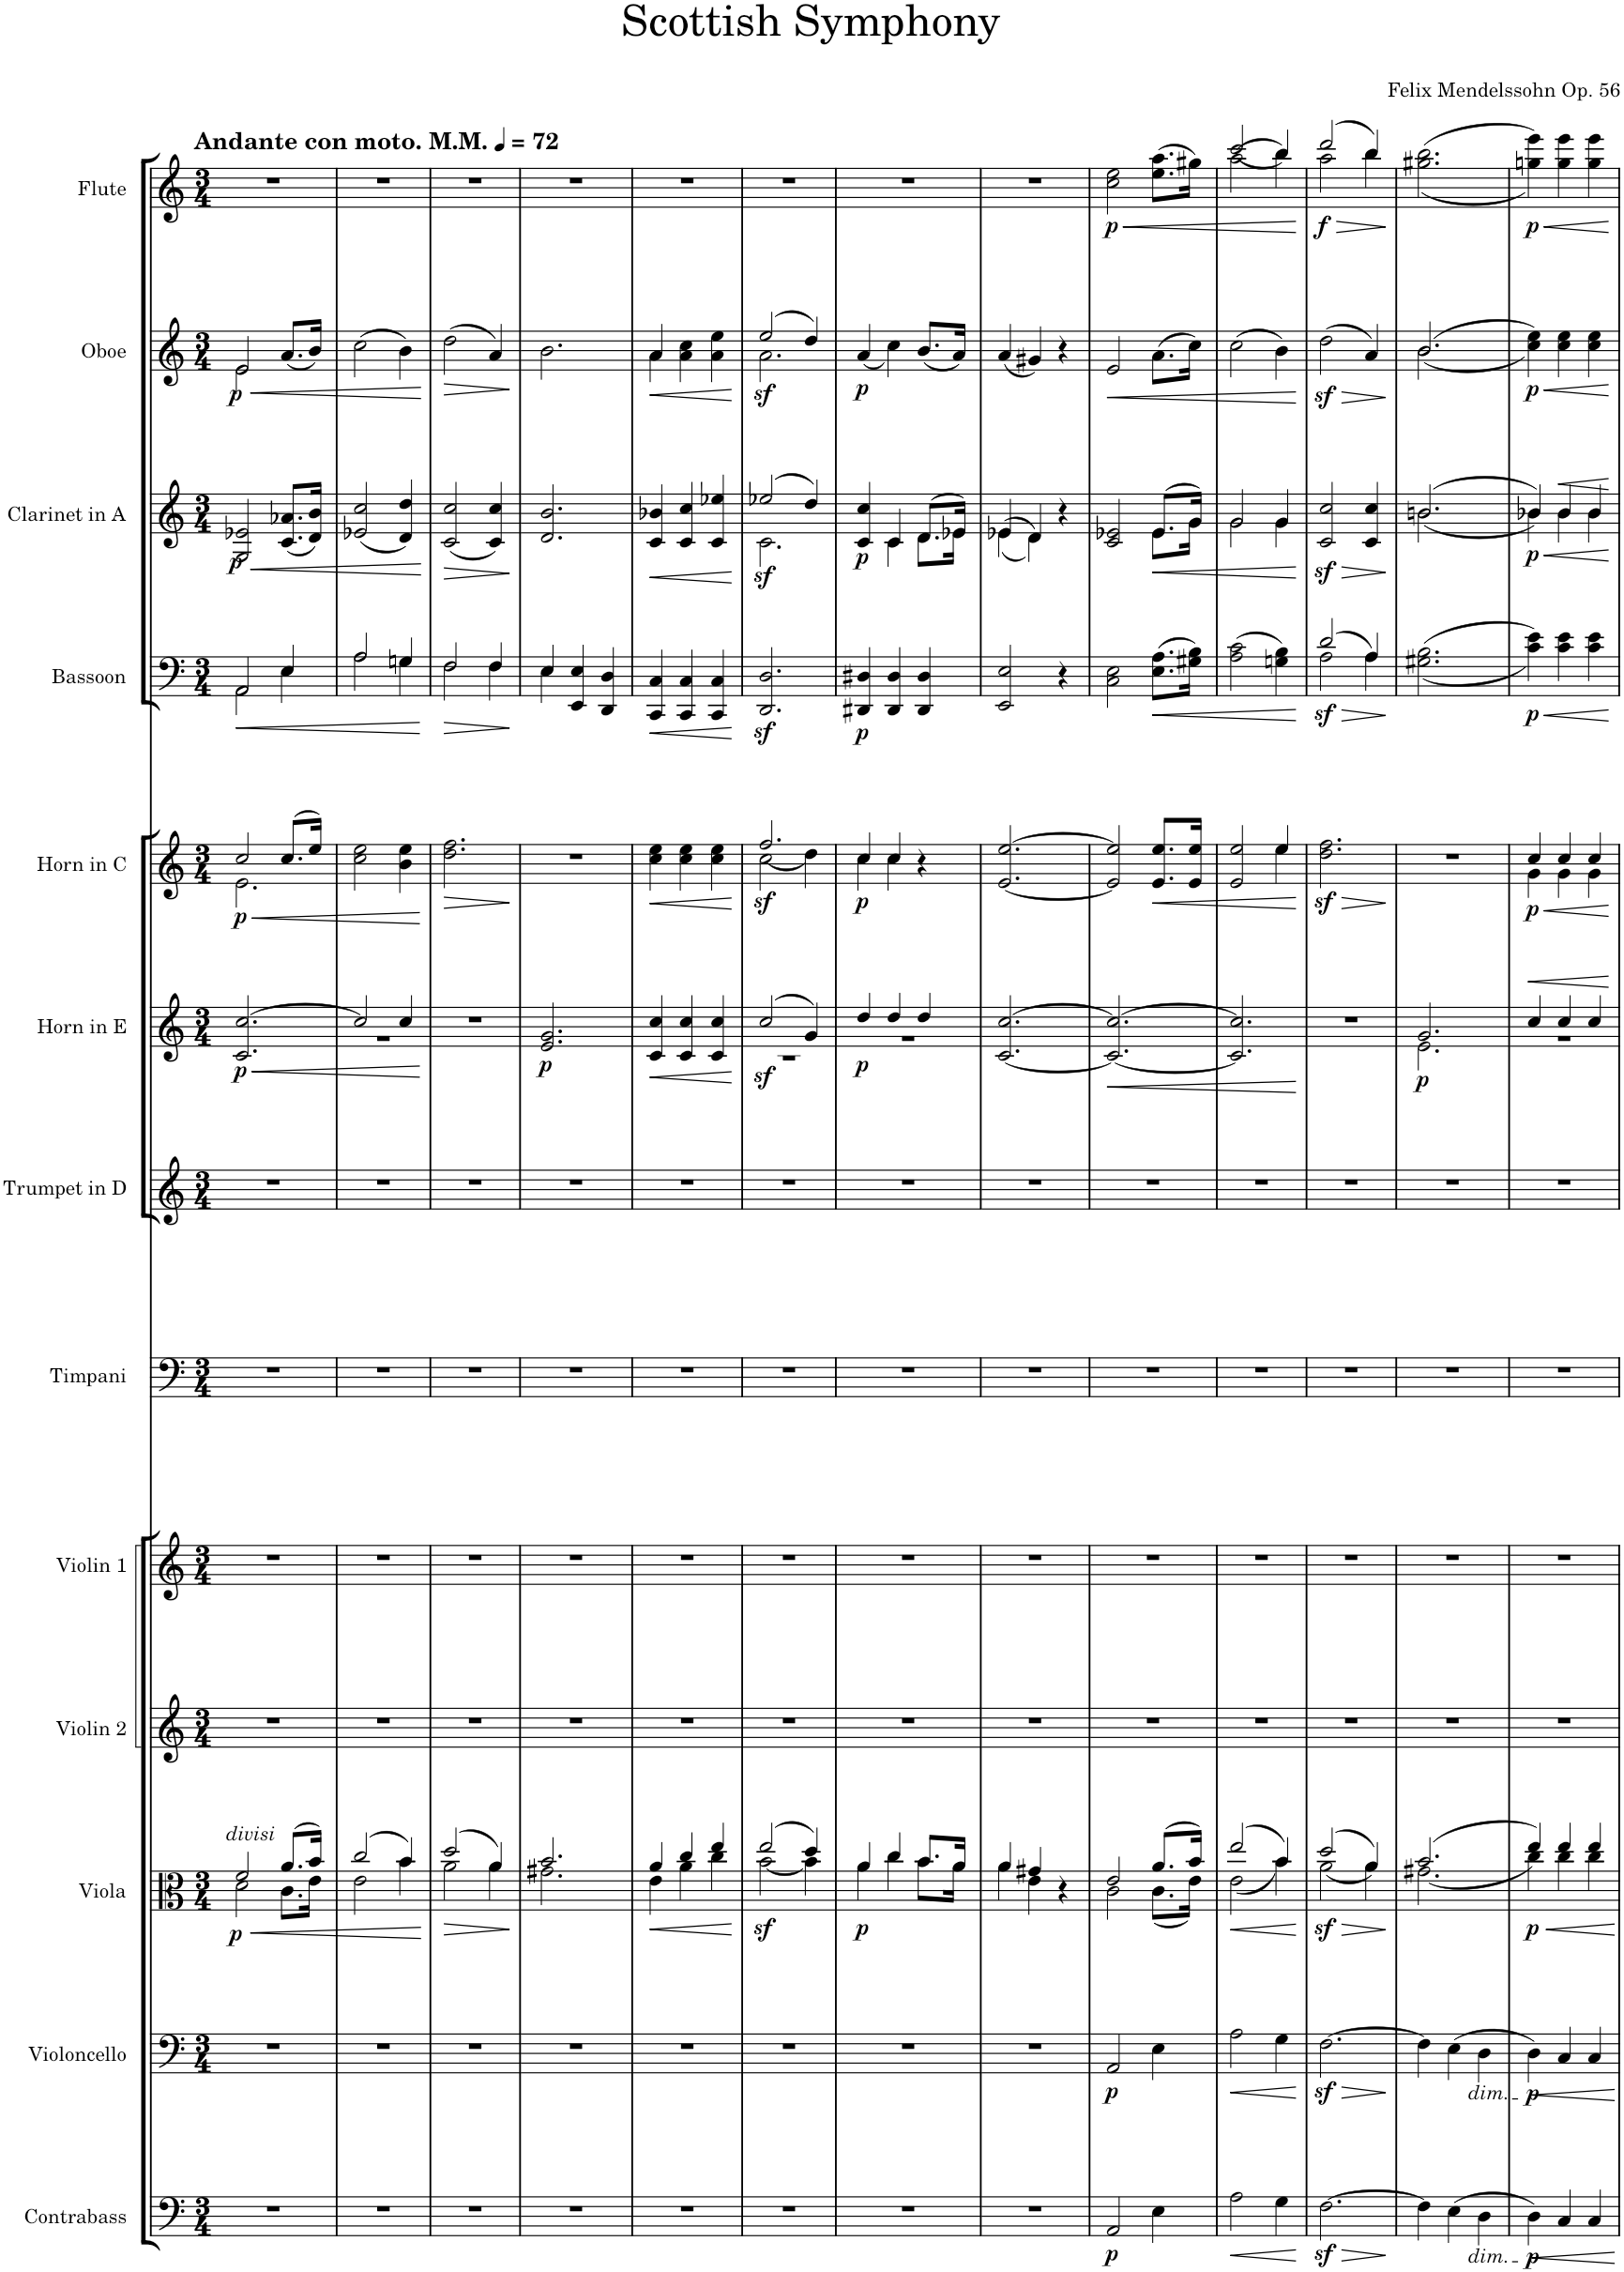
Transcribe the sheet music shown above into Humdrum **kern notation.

**kern	**dynam	**kern	**dynam	**kern	**dynam	**kern	**kern	**kern	**kern	**kern	**dynam	**kern	**dynam	**kern	**dynam	**kern	**dynam	**kern	**dynam	**kern	**dynam
*part13	*part13	*part12	*part12	*part11	*part11	*part10	*part9	*part8	*part7	*part6	*part6	*part5	*part5	*part4	*part4	*part3	*part3	*part2	*part2	*part1	*part1
*staff13	*staff13	*staff12	*staff12	*staff11	*staff11	*staff10	*staff9	*staff8	*staff7	*staff6	*staff6	*staff5	*staff5	*staff4	*staff4	*staff3	*staff3	*staff2	*staff2	*staff1	*staff1
*I"Contrabass	*	*I"Violoncello	*	*I"Viola	*	*I"Violin 2	*I"Violin 1	*I"Timpani	*I"Trumpet in D	*I"Horn in E	*	*I"Horn in C	*	*I"Bassoon	*	*I"Clarinet in A	*	*I"Oboe	*	*I"Flute	*
*I'Cb.	*	*I'Vc.	*	*I'Vla.	*	*I'Vln. 2	*I'Vln. 1	*I'Timp.	*I'Tpt. in D	*I'Hn. in E	*	*I'Hn. in C	*	*I'Bsn.	*	*I'Cl. in A	*	*I'Ob.	*	*I'Fl.	*
*clefF4	*	*clefF4	*	*clefC3	*	*clefG2	*clefG2	*clefF4	*clefG2	*clefG2	*	*clefG2	*	*clefF4	*	*clefG2	*	*clefG2	*	*clefG2	*
*Trd7c12	*	*	*	*	*	*	*	*	*Trd-1c-2	*Trd5c8	*	*Trd7c12	*	*	*	*Trd2c3	*	*	*	*	*
*k[]	*	*k[]	*	*k[]	*	*k[]	*k[]	*k[]	*k[]	*k[]	*	*k[]	*	*k[]	*	*k[]	*	*k[]	*	*k[]	*
*M3/4	*	*M3/4	*	*M3/4	*	*M3/4	*M3/4	*M3/4	*M3/4	*M3/4	*	*M3/4	*	*M3/4	*	*M3/4	*	*M3/4	*	*M3/4	*
*MM72	*	*MM72	*	*MM72	*	*MM72	*MM72	*MM72	*MM72	*MM72	*	*MM72	*	*MM72	*	*MM72	*	*MM72	*	*MM72	*
=1	=1	=1	=1	=1	=1	=1	=1	=1	=1	=1	=1	=1	=1	=1	=1	=1	=1	=1	=1	=1	=1
!	!	!	!	!	!	!	!	!	!	!	!	!	!	!	!	!	!	!	!	!LO:TX:a:B:t=Andante con moto. M.M.	!
!	!	!	!	!LO:TX:a:i:t=divisi	!	!	!	!	!	!	!	!	!	!	!	!	!	!	!	!	!
!	!	!	!	!	!LO:HP:b	!	!	!	!	!	!LO:HP:b	!	!LO:HP:b	!	!LO:HP:b	!	!LO:HP:b	!	!LO:HP:b	!	!
*	*	*	*	*^	*	*	*	*	*	*	*	*^	*	*^	*	*	*	*^	*	*	*
!	!	!	!	!	!	!LO:DY:n=1:b	!	!	!	!	!	!LO:DY:n=1:b	!	!	!LO:DY:n=1:b	!	!	!	!	!LO:DY:n=1:b	!	!	!LO:DY:n=1:b	!	!
2.r	.	2.r	.	2d\	2f/	< p	2.r	2.r	2.r	2.r	2.c/ [2.cc/	< p	2cc/	2.e\	< p	2AA/	2AA\	<	2G/ 2e-X/	< p	2e\	2e/	< p	2.r	.
.	.	.	.	(8.a/L	8.c\L	.	.	.	.	.	.	.	(8.cc/L	.	.	4E/	4E\	.	(8.c/ 8.a-X/L	.	(8.a/L	4ryy	.	.	.
.	.	.	.	16b/Jk)	16e\Jk	.	.	.	.	.	.	.	16ee/Jk)	.	.	.	.	.	16d/ 16b/Jk)	.	16b/Jk)	.	.	.	.
*	*	*	*	*	*	*	*	*	*	*	*	*	*v	*v	*	*	*	*	*	*	*v	*v	*	*	*
=2	=2	=2	=2	=2	=2	=2	=2	=2	=2	=2	=2	=2	=2	=2	=2	=2	=2	=2	=2	=2	=2	=2	=2
*	*	*	*	*	*	*	*	*	*	*	*^	*	*	*	*	*	*	*	*	*	*	*	*
2.r	.	2.r	.	(2cc/	2e\	.	2.r	2.r	2.r	2.r	2cc/]	2.r	.	2cc\ 2ee\	.	2A/	2A\	.	(2e-X/ 2cc/	.	(2cc\	.	2.r	.
.	.	.	.	4b/)	4b\	.	.	.	.	.	4cc/	.	.	4b\ 4ee\	.	4Gn/	4Gn\	.	4d/ 4dd/)	.	4b\)	.	.	.
*	*	*	*	*v	*v	*	*	*	*	*	*v	*v	*	*	*	*v	*v	*	*	*	*	*	*	*
.	.	.	.	.	[	.	.	.	.	.	[	.	[	.	[	.	[	.	[	.	.
=3	=3	=3	=3	=3	=3	=3	=3	=3	=3	=3	=3	=3	=3	=3	=3	=3	=3	=3	=3	=3	=3
!	!	!	!	!	!LO:HP:b	!	!	!	!	!	!	!	!LO:HP:b	!	!LO:HP:b	!	!LO:HP:b	!	!LO:HP:b	!	!
*	*	*	*	*^	*	*	*	*	*	*	*	*	*	*^	*	*	*	*	*	*	*
2.r	.	2.r	.	(2dd/	2a\	>	2.r	2.r	2.r	2.r	2.r	.	2.dd\ 2.ff\	>	2F/	2F\	>	(2c/ 2cc/	>	(2dd\	>	2.r	.
.	.	.	.	4a/)	4a\	.	.	.	.	.	.	.	.	.	4F/	4F\	.	4c/ 4cc/)	.	4a/)	.	.	.
*	*	*	*	*v	*v	*	*	*	*	*	*	*	*	*	*v	*v	*	*	*	*	*	*	*
.	.	.	.	.	]	.	.	.	.	.	.	.	]	.	]	.	]	.	]	.	.
=4	=4	=4	=4	=4	=4	=4	=4	=4	=4	=4	=4	=4	=4	=4	=4	=4	=4	=4	=4	=4	=4
*	*	*	*	*^	*	*	*	*	*	*	*	*	*	*^	*	*	*	*	*	*	*
!	!	!	!	!	!	!	!	!	!	!	!	!LO:DY:b	!	!	!	!	!	!	!	!	!	!	!
2.r	.	2.r	.	2.b/	2.g#X\	.	2.r	2.r	2.r	2.r	2.e/ 2.g/	p	2.r	.	4E/	4E\	.	2.d/ 2.b/	.	2.b\	.	2.r	.
.	.	.	.	.	.	.	.	.	.	.	.	.	.	.	4EE/ 4E/	2ryy	.	.	.	.	.	.	.
.	.	.	.	.	.	.	.	.	.	.	.	.	.	.	4DD/ 4D/	.	.	.	.	.	.	.	.
*	*	*	*	*	*	*	*	*	*	*	*	*	*	*	*v	*v	*	*	*	*	*	*	*
=5	=5	=5	=5	=5	=5	=5	=5	=5	=5	=5	=5	=5	=5	=5	=5	=5	=5	=5	=5	=5	=5	=5
!	!	!	!	!	!	!LO:HP:b	!	!	!	!	!	!LO:HP:b	!	!LO:HP:b	!	!LO:HP:b	!	!LO:HP:b	!	!LO:HP:b	!	!
*	*	*	*	*	*	*	*	*	*	*	*	*	*	*	*	*	*	*	*^	*	*	*
2.r	.	2.r	.	4a/	4e\	<	2.r	2.r	2.r	2.r	4c/ 4cc/	<	4cc\ 4ee\	<	4CC/ 4C/	<	4c/ 4b-X/	<	4a/	4a\	<	2.r	.
.	.	.	.	4cc/	4a\	.	.	.	.	.	4c/ 4cc/	.	4cc\ 4ee\	.	4CC/ 4C/	.	4c/ 4cc/	.	4a\ 4cc\	2ryy	.	.	.
.	.	.	.	4ee/	4cc\	.	.	.	.	.	4c/ 4cc/	.	4cc\ 4ee\	.	4CC/ 4C/	.	4c/ 4ee-X/	.	4a\ 4ee\	.	.	.	.
*	*	*	*	*v	*v	*	*	*	*	*	*	*	*	*	*	*	*	*	*v	*v	*	*	*
.	.	.	.	.	[	.	.	.	.	.	[	.	[	.	[	.	[	.	[	.	.
=6	=6	=6	=6	=6	=6	=6	=6	=6	=6	=6	=6	=6	=6	=6	=6	=6	=6	=6	=6	=6	=6
*	*	*	*	*^	*	*	*	*	*	*^	*	*^	*	*	*	*^	*	*^	*	*	*
!	!	!	!	!	!	!LO:DY:b	!	!	!	!	!	!	!LO:DY:b	!	!	!LO:DY:b	!	!	!	!	!LO:DY:b	!	!	!LO:DY:b	!	!
2.r	.	2.r	.	(2ee/	[2b\	sf	2.r	2.r	2.r	2.r	(2cc/	2.r	sf	2.ff/	(2cc\	sf	2.DD/z< 2.D/z<	.	(2ee-X/	2.c\	sf	(2ee/	2.a\	sf	2.r	.
.	.	.	.	4dd/)	4b\]	.	.	.	.	.	4g/)	.	.	.	4dd\)	.	.	.	4dd/)	.	.	4dd/)	.	.	.	.
*	*	*	*	*	*	*	*	*	*	*	*	*	*	*	*	*	*	*	*	*	*	*v	*v	*	*	*
=7	=7	=7	=7	=7	=7	=7	=7	=7	=7	=7	=7	=7	=7	=7	=7	=7	=7	=7	=7	=7	=7	=7	=7	=7	=7
!	!	!	!	!	!	!LO:DY:b	!	!	!	!	!	!	!LO:DY:b	!	!	!LO:DY:b	!	!LO:DY:b	!	!	!LO:DY:b	!	!LO:DY:b	!	!
2.r	.	2.r	.	4a/	4a\	p	2.r	2.r	2.r	2.r	4dd/	2.r	p	4cc/	4cc\	p	4DD#X/ 4D#X/	p	4c/ 4cc/	4ryy	p	(<4a/	p	2.r	.
.	.	.	.	4cc/	4cc\	.	.	.	.	.	4dd/	.	.	4cc/	4cc\	.	4DD#/ 4D#/	.	4c/	4c\	.	4cc\)	.	.	.
.	.	.	.	8.b/L	8.b\L	.	.	.	.	.	4dd/	.	.	4r	4ryy	.	4DD#/ 4D#/	.	(8.d/L	8.d\L	.	(8.b/L	.	.	.
.	.	.	.	16a/Jk	16a\Jk	.	.	.	.	.	.	.	.	.	.	.	.	.	16e-X/Jk)	16e-\Jk	.	16a/Jk)	.	.	.
*	*	*	*	*	*	*	*	*	*	*	*v	*v	*	*	*	*	*	*	*	*	*	*	*	*	*
*	*	*	*	*	*	*	*	*	*	*	*	*	*v	*v	*	*	*	*	*	*	*	*	*	*
=8	=8	=8	=8	=8	=8	=8	=8	=8	=8	=8	=8	=8	=8	=8	=8	=8	=8	=8	=8	=8	=8	=8	=8
2.r	.	2.r	.	4a/	4a\	.	2.r	2.r	2.r	2.r	[2.c/ [2.cc/	.	[2.e/ [2.ee/	.	2EE/ 2E/	.	4e-X/	((>4e-\	.	(4a/	.	2.r	.
.	.	.	.	4g#X/	4e\	.	.	.	.	.	.	.	.	.	.	.	4d/	4d\))	.	4g#X/)	.	.	.
.	.	.	.	4r	4ryy	.	.	.	.	.	.	.	.	.	4r	.	4r	4ryy	.	4r	.	.	.
=9	=9	=9	=9	=9	=9	=9	=9	=9	=9	=9	=9	=9	=9	=9	=9	=9	=9	=9	=9	=9	=9	=9	=9
!	!LO:DY:b	!	!LO:DY:b	!	!	!	!	!	!	!	!	!LO:HP:b	!	!	!	!	!	!	!	!	!LO:HP:b	!	!LO:HP:b
!	!	!	!	!	!	!	!	!	!	!	!	!	!	!	!	!	!	!	!	!	!	!	!LO:DY:n=1:b
2AA/	p	2AA/	p	2e/	2c\	.	2.r	2.r	2.r	2.r	2.c/_ 2.cc/_	<	2e/] 2ee/]	.	2C\ 2E\	.	2c/ 2e-X/	2ryy	.	2e/	<	2cc\ 2ee\	< p
!	!	!	!	!	!	!	!	!	!	!	!	!	!	!LO:HP:b	!	!LO:HP:b	!	!	!LO:HP:b	!	!	!	!
4E\	.	4E\	.	(8.a/L	(8.c\L	.	.	.	.	.	.	.	8.e/ 8.ee/L	<	(8.E\ 8.A\L	<	(8.e-/L	8.e-\L	<	(8.a\L	.	(8.ee\ 8.aa\L	.
.	.	.	.	16b/Jk)	16e\Jk)	.	.	.	.	.	.	.	16e/ 16ee/Jk	.	16G#X\ 16B\Jk)	.	16g/Jk)	16g\Jk	.	16cc\Jk)	.	16gg#X\Jk)	.
=10	=10	=10	=10	=10	=10	=10	=10	=10	=10	=10	=10	=10	=10	=10	=10	=10	=10	=10	=10	=10	=10	=10	=10
!	!LO:HP:b	!	!LO:HP:b	!	!	!LO:HP:b	!	!	!	!	!	!	!	!	!	!	!	!	!	!	!	!	!
*	*	*	*	*	*	*	*	*	*	*	*	*	*^	*	*	*	*	*	*	*	*	*^	*
2A\	<	2A\	<	(2ee/	(2e\	<	2.r	2.r	2.r	2.r	2.c/] 2.cc/]	.	2e/ 2ee/	2ryy	.	(2A\ 2c\	.	2g\	2g/	.	(>2cc\	.	(>2aa\	(<2ccc/	.
4G\	.	4G\	.	4b/)	4b\)	.	.	.	.	.	.	.	4ee/	4ee\	.	4Gn\ 4B\)	.	4g\	4g/	.	4b\)	.	4bb\)	4bb/)	.
*	*	*	*	*v	*v	*	*	*	*	*	*	*	*v	*v	*	*	*	*v	*v	*	*	*	*v	*v	*
.	[	.	[	.	[	.	.	.	.	.	[	.	[	.	[	.	[	.	[	.	[
=11	=11	=11	=11	=11	=11	=11	=11	=11	=11	=11	=11	=11	=11	=11	=11	=11	=11	=11	=11	=11	=11
!	!LO:HP:b	!	!LO:HP:b	!	!LO:HP:b	!	!	!	!	!	!	!	!LO:HP:b	!	!LO:HP:b	!	!LO:HP:b	!	!LO:HP:b	!	!LO:HP:b
*	*	*	*	*^	*	*	*	*	*	*	*	*	*	*^	*	*	*	*	*	*^	*
!	!	!	!	!	!	!LO:DY:n=1:b	!	!	!	!	!	!	!	!	!	!	!LO:DY:n=1:b	!	!	!	!	!	!	!LO:DY:n=1:b
[2.Fz<\	>	[2.Fz<\	>	(2dd/	(2a\	> sf	2.r	2.r	2.r	2.r	2.r	.	2.dd\z< 2.ff\z<	>	(>2d/	2A\	> sf	2c/z< 2cc/z<	>	(2ddz<\	>	2aa\	(>2ddd/	> f
.	.	.	.	(4a/)	4a\	.	.	.	.	.	.	.	.	.	4A/	4A\)	.	4c/ 4cc/	.	4a/)	.	4bb\	4bb/)	.
*	*	*	*	*v	*v	*	*	*	*	*	*	*	*	*	*v	*v	*	*	*	*	*	*v	*v	*
.	]	.	]	.	]	.	.	.	.	.	.	.	]	.	]	.	]	.	]	.	]
=12	=12	=12	=12	=12	=12	=12	=12	=12	=12	=12	=12	=12	=12	=12	=12	=12	=12	=12	=12	=12	=12
*	*	*	*	*^	*	*	*	*	*	*^	*	*	*	*	*	*^	*	*^	*	*	*
!	!	!	!	!	!	!	!	!	!	!	!	!	!LO:DY:b	!	!	!	!	!	!	!	!	!	!	!	!
4F\]	.	4F\]	.	2.b/	(2.g#X\	.	2.r	2.r	2.r	2.r	2.g/	2.e\	p	2.r	.	((<2.G#X\ 2.B\	.	(<(2.b/	2.bn\	.	(<(2.b/	2.b\	.	(<(2.gg#X\ 2.bb\	.
(4E\	.	(4E\	.	.	.	.	.	.	.	.	.	.	.	.	.	.	.	.	.	.	.	.	.	.	.
!	!	!LO:TX:b:i:t=dim.	!	!	!	!	!	!	!	!	!	!	!	!	!	!	!	!	!	!	!	!	!	!	!
!LO:TX:b:i:t=dim.	!	!	!	!	!	!	!	!	!	!	!	!	!	!	!	!	!	!	!	!	!	!	!	!	!
4D\	.	4D\	.	.	.	.	.	.	.	.	.	.	.	.	.	.	.	.	.	.	.	.	.	.	.
*	*	*	*	*	*	*	*	*	*	*	*	*	*	*	*	*	*	*	*	*	*v	*v	*	*	*
=13	=13	=13	=13	=13	=13	=13	=13	=13	=13	=13	=13	=13	=13	=13	=13	=13	=13	=13	=13	=13	=13	=13	=13	=13
!	!LO:HP:b	!	!LO:HP:b	!	!	!	!	!	!	!	!	!	!LO:HP:b	!	!LO:HP:b	!	!LO:HP:b	!	!	!LO:HP:b	!	!LO:HP:b	!	!LO:HP:b
*	*	*	*	*	*	*	*	*	*	*	*	*	*	*^	*	*	*	*	*	*	*	*	*	*
!	!LO:DY:n=1:b	!	!LO:DY:n=1:b	!	!	!LO:DY:b	!	!	!	!	!	!	!	!	!	!LO:DY:n=1:b	!	!LO:DY:n=1:b	!	!	!LO:DY:n=1:b	!	!LO:DY:n=1:b	!	!LO:DY:n=1:b
4D\)	< p	4D\)	< p	4ee/)	4cc\)	p	2.r	2.r	2.r	2.r	4cc/	2.r	<	4cc/	4g\	< p	4c\ 4e\))	< p	4b-X/))	4b-\	< p	4cc\ 4ee\))	< p	4ggn\ 4eee\))	< p
!	!	!	!	!	!	!LO:HP:b	!	!	!	!	!	!	!	!	!	!	!	!	!	!	!LO:HP:b	!	!	!	!
4C/	.	4C/	.	4ee/	4cc\	<	.	.	.	.	4cc/	.	.	4cc/	4g\	.	4c\ 4e\	.	4b-/	4b-\	<	4cc\ 4ee\	.	4gg\ 4eee\	.
4C/	.	4C/	.	4ee/	4cc\	.	.	.	.	.	4cc/	.	.	4cc/	4g\	.	4c\ 4e\	.	4b-/	4b-\	.	4cc\ 4ee\	.	4gg\ 4eee\	.
*	*	*	*	*	*	*	*	*	*	*	*v	*v	*	*	*	*	*	*	*v	*v	*	*	*	*	*
*	*	*	*	*v	*v	*	*	*	*	*	*	*	*v	*v	*	*	*	*	*	*	*	*	*
.	[	.	[	.	[	.	.	.	.	.	[	.	[	.	[	.	[ [	.	[	.	[
=	=	=	=	=	=	=	=	=	=	=	=	=	=	=	=	=	=	=	=	=	=
*-	*-	*-	*-	*-	*-	*-	*-	*-	*-	*-	*-	*-	*-	*-	*-	*-	*-	*-	*-	*-	*-
